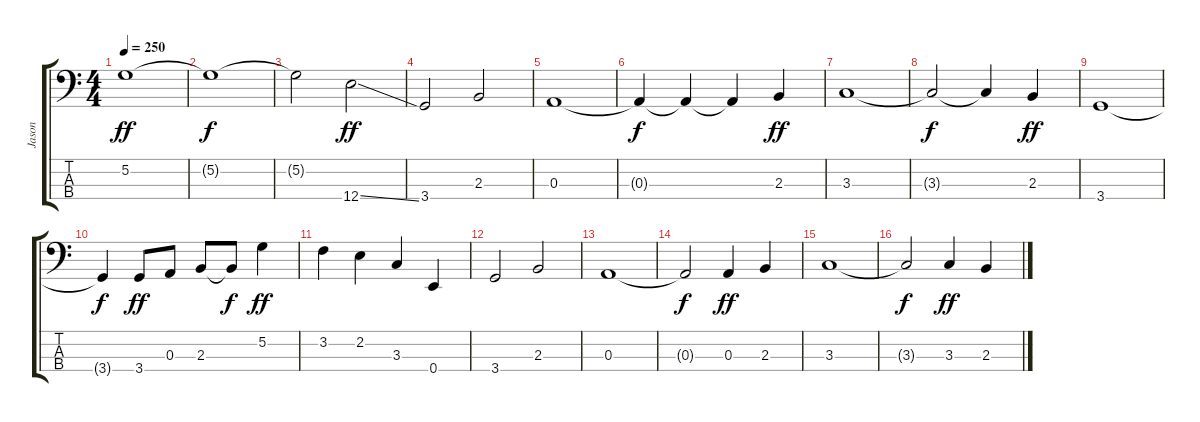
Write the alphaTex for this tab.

\track ("Jason" "Jason") {instrument electricbassfinger}
\staff {score tabs}
\tuning (G2 D2 A1 E1) {hide}
\ts (4 4)
\tempo 250
\clef f4
\ks c
5.2.1{dy ff} |
5.2{t}.1{dy f} |
5.2{t}.2 12.4{ss}.2{dy ff} |
3.4.2 2.3.2 |
0.3.1 |
0.3{t}.4{dy f} 0.3{t}.4 0.3{t}.4 2.3.4{dy ff} |
3.3.1 |
3.3{t}.2{dy f} 3.3{t}.4 2.3.4{dy ff} |
3.4.1 |
3.4{t}.4{dy f} 3.4.8{dy ff} 0.3.8 2.3.8 2.3{t}.8{dy f} 5.2.4{dy ff} |
3.2.4 2.2.4 3.3.4 0.4.4 |
3.4.2 2.3.2 |
0.3.1 |
0.3{t}.2{dy f} 0.3.4{dy ff} 2.3.4 |
3.3.1 |
3.3{t}.2{dy f} 3.3.4{dy ff} 2.3.4
